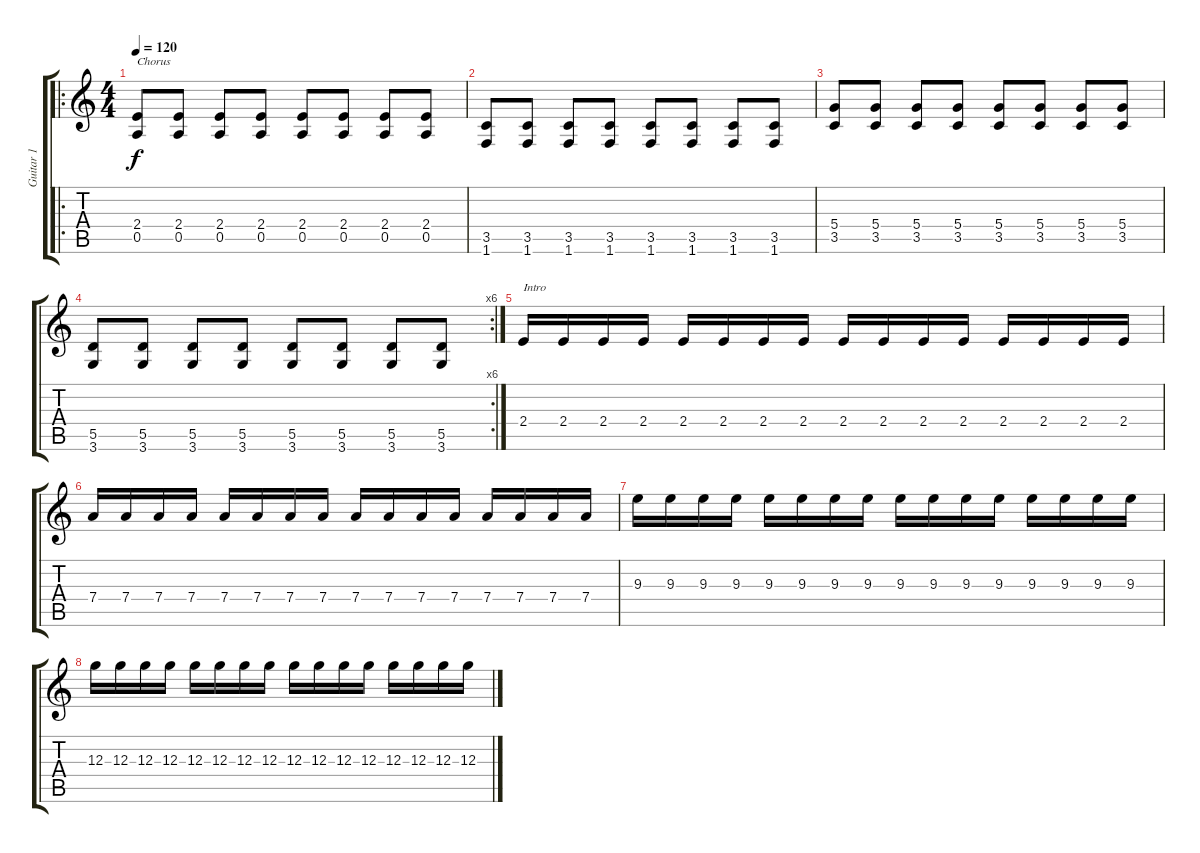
\track ("Guitar 1" "Guitar 1") {instrument electricguitarmuted}
\staff {score tabs}
\tuning (E4 B3 G3 D3 A2 E2) {hide}
\ro
\ts (4 4)
\tempo 120
\clef g2
\ks c
(2.4 0.5).8{txt "Chorus" dy f} (2.4 0.5).8 (2.4 0.5).8 (2.4 0.5).8 (2.4 0.5).8 (2.4 0.5).8 (2.4 0.5).8 (2.4 0.5).8 |
(3.5 1.6).8 (3.5 1.6).8 (3.5 1.6).8 (3.5 1.6).8 (3.5 1.6).8 (3.5 1.6).8 (3.5 1.6).8 (3.5 1.6).8 |
(5.4 3.5).8 (5.4 3.5).8 (5.4 3.5).8 (5.4 3.5).8 (5.4 3.5).8 (5.4 3.5).8 (5.4 3.5).8 (5.4 3.5).8 |
\rc 6
(5.5 3.6).8 (5.5 3.6).8 (5.5 3.6).8 (5.5 3.6).8 (5.5 3.6).8 (5.5 3.6).8 (5.5 3.6).8 (5.5 3.6).8 |
2.4.16{txt "Intro"} 2.4.16 2.4.16 2.4.16 2.4.16 2.4.16 2.4.16 2.4.16 2.4.16 2.4.16 2.4.16 2.4.16 2.4.16 2.4.16 2.4.16 2.4.16 |
7.4.16 7.4.16 7.4.16 7.4.16 7.4.16 7.4.16 7.4.16 7.4.16 7.4.16 7.4.16 7.4.16 7.4.16 7.4.16 7.4.16 7.4.16 7.4.16 |
9.3.16 9.3.16 9.3.16 9.3.16 9.3.16 9.3.16 9.3.16 9.3.16 9.3.16 9.3.16 9.3.16 9.3.16 9.3.16 9.3.16 9.3.16 9.3.16 |
12.3.16 12.3.16 12.3.16 12.3.16 12.3.16 12.3.16 12.3.16 12.3.16 12.3.16 12.3.16 12.3.16 12.3.16 12.3.16 12.3.16 12.3.16 12.3.16
